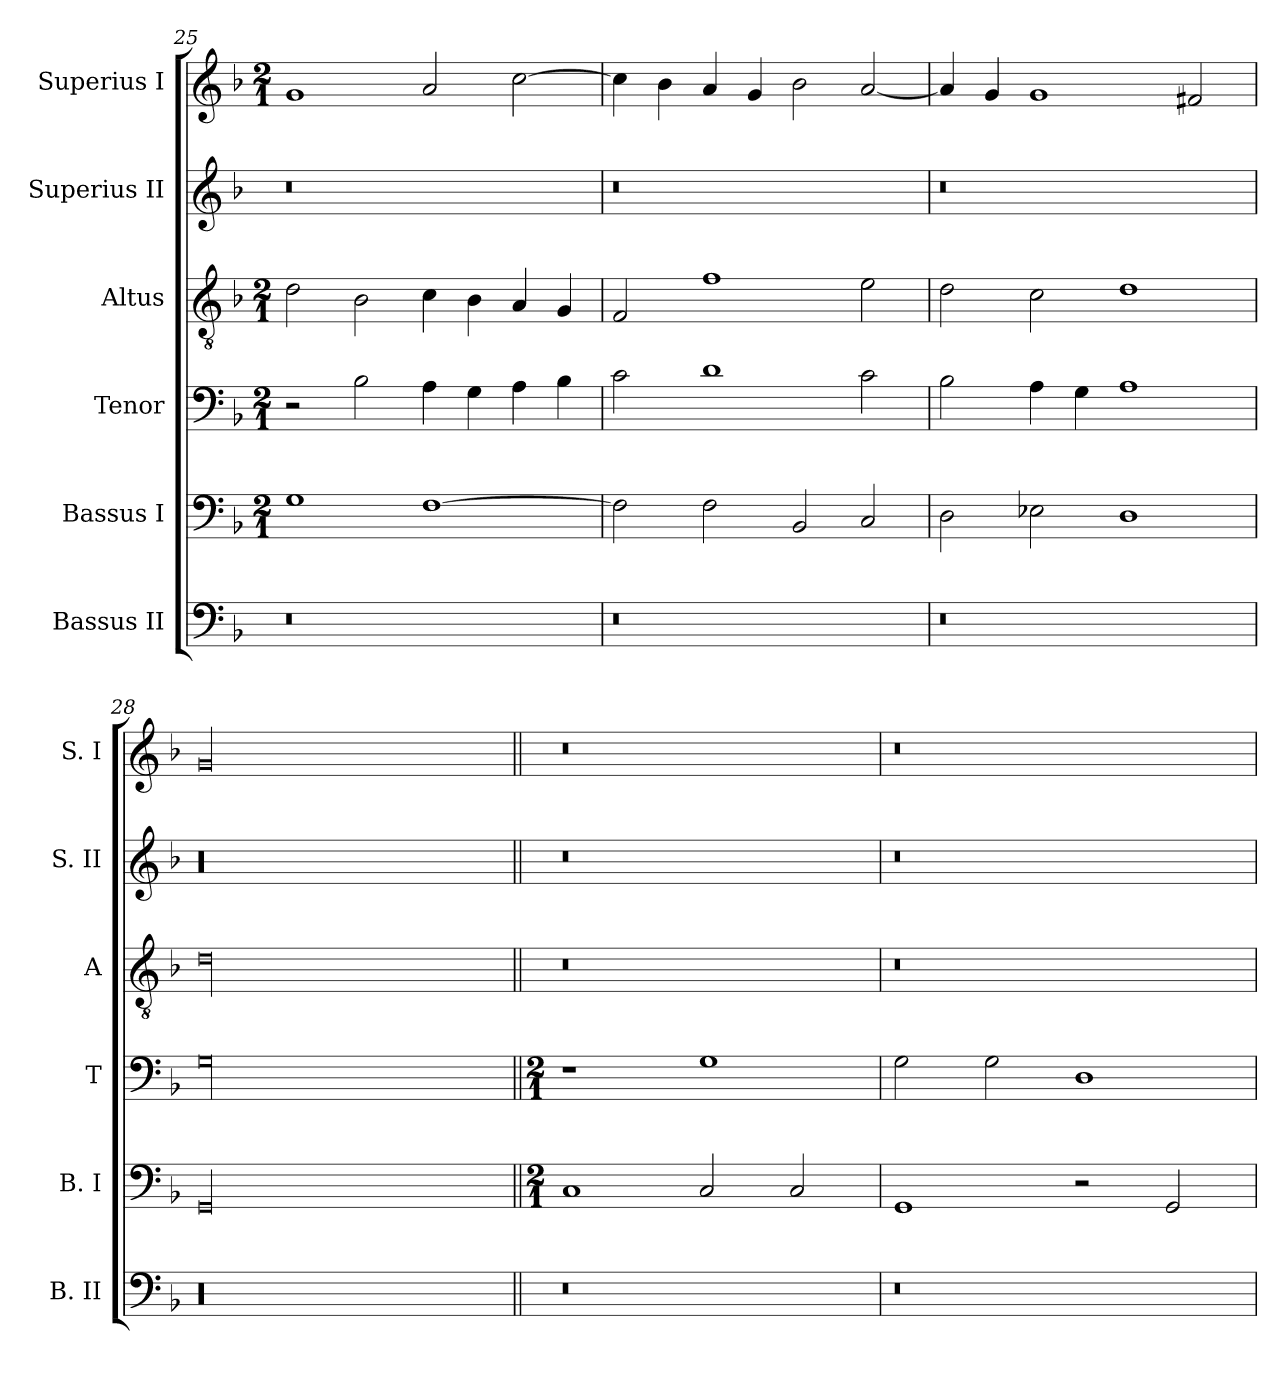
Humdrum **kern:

**kern	**kern	**kern	**kern	**kern	**kern
*part6	*part5	*part4	*part3	*part2	*part1
*staff6	*staff5	*staff4	*staff3	*staff2	*staff1
*I"Bassus II	*I"Bassus I	*I"Tenor	*I"Altus	*I"Superius II	*I"Superius I
*I'B. II	*I'B. I	*I'T	*I'A	*I'S. II	*I'S. I
*clefF4	*clefF4	*clefF4	*clefGv2	*clefG2	*clefG2
*k[b-]	*k[b-]	*k[b-]	*k[b-]	*k[b-]	*k[b-]
*F:	*F:	*F:	*F:	*F:	*F:
*	*M2/1	*M2/1	*M2/1	*	*M2/1
=25	=25	=25	=25	=25	=25
0r	1G	2r	2d	0r	1g
.	.	2B-	2B-	.	.
.	[1F	4A	4c	.	2a
.	.	4G	4B-	.	.
.	.	4A	4A	.	[2cc
.	.	4B-	4G	.	.
=26	=26	=26	=26	=26	=26
0r	2F]	2c	2F	0r	4cc]
.	.	.	.	.	4b-
.	2F	1d	1f	.	4a
.	.	.	.	.	4g
.	2BB-	.	.	.	2b-
.	2C	2c	2e	.	[2a
=27	=27	=27	=27	=27	=27
0r	2D	2B-	2d	0r	4a]
.	.	.	.	.	4g
.	2E-X	4A	2c	.	1g
.	.	4G	.	.	.
.	1D	1A	1d	.	.
.	.	.	.	.	2f#X
=28	=28	=28	=28	=28	=28
00r	00GG	00G	00d	00r	00g
=29||	=29||	=29||	=29||	=29||	=29||
*	*M2/1	*M2/1	*	*	*
0r	1C	1r	0r	0r	0r
.	2C	1G	.	.	.
.	2C	.	.	.	.
=30	=30	=30	=30	=30	=30
0r	1GG	2G	0r	0r	0r
.	.	2G	.	.	.
.	2r	1D	.	.	.
.	2GG	.	.	.	.
=	=	=	=	=	=
*-	*-	*-	*-	*-	*-
